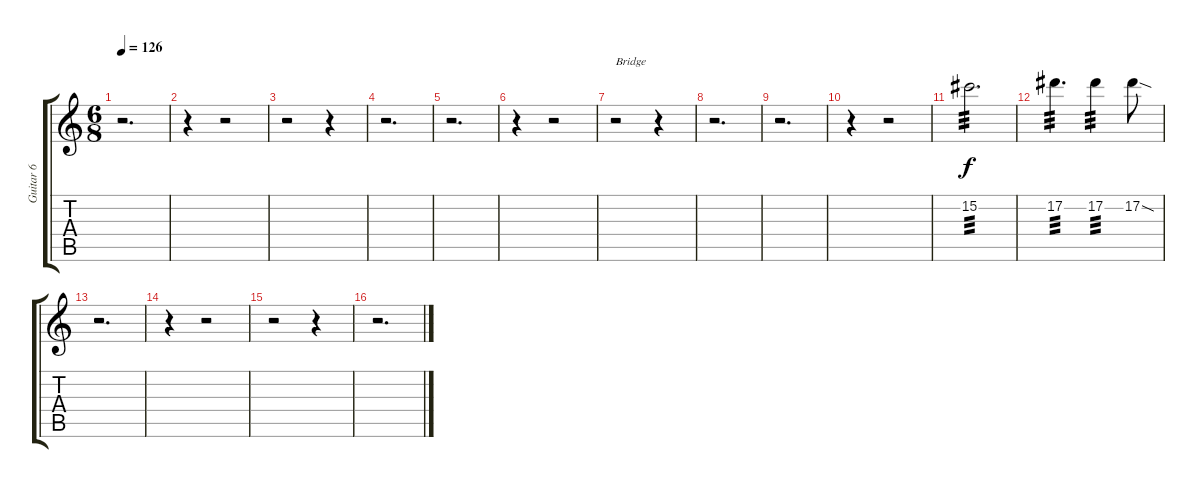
\track ("Guitar 6" "Guitar 6") {instrument electricguitarclean}
\staff {score tabs}
\tuning (Eb4 Bb3 Gb3 Db3 Ab2 Db2) {hide}
\ts (6 8)
\tempo 126
\clef g2
\ks c
r.2{d dy f} |
r.4 r.2 |
r.2 r.4 |
r.2{d} |
r.2{d} |
r.4 r.2 |
r.2{txt "Bridge"} r.4 |
r.2{d} |
r.2{d} |
r.4 r.2 |
15.2.2{d tp 3} |
17.2.4{d tp 3} 17.2.4{tp 3} 17.2{sod}.8 |
r.2{d} |
r.4 r.2 |
r.2 r.4 |
r.2{d}
